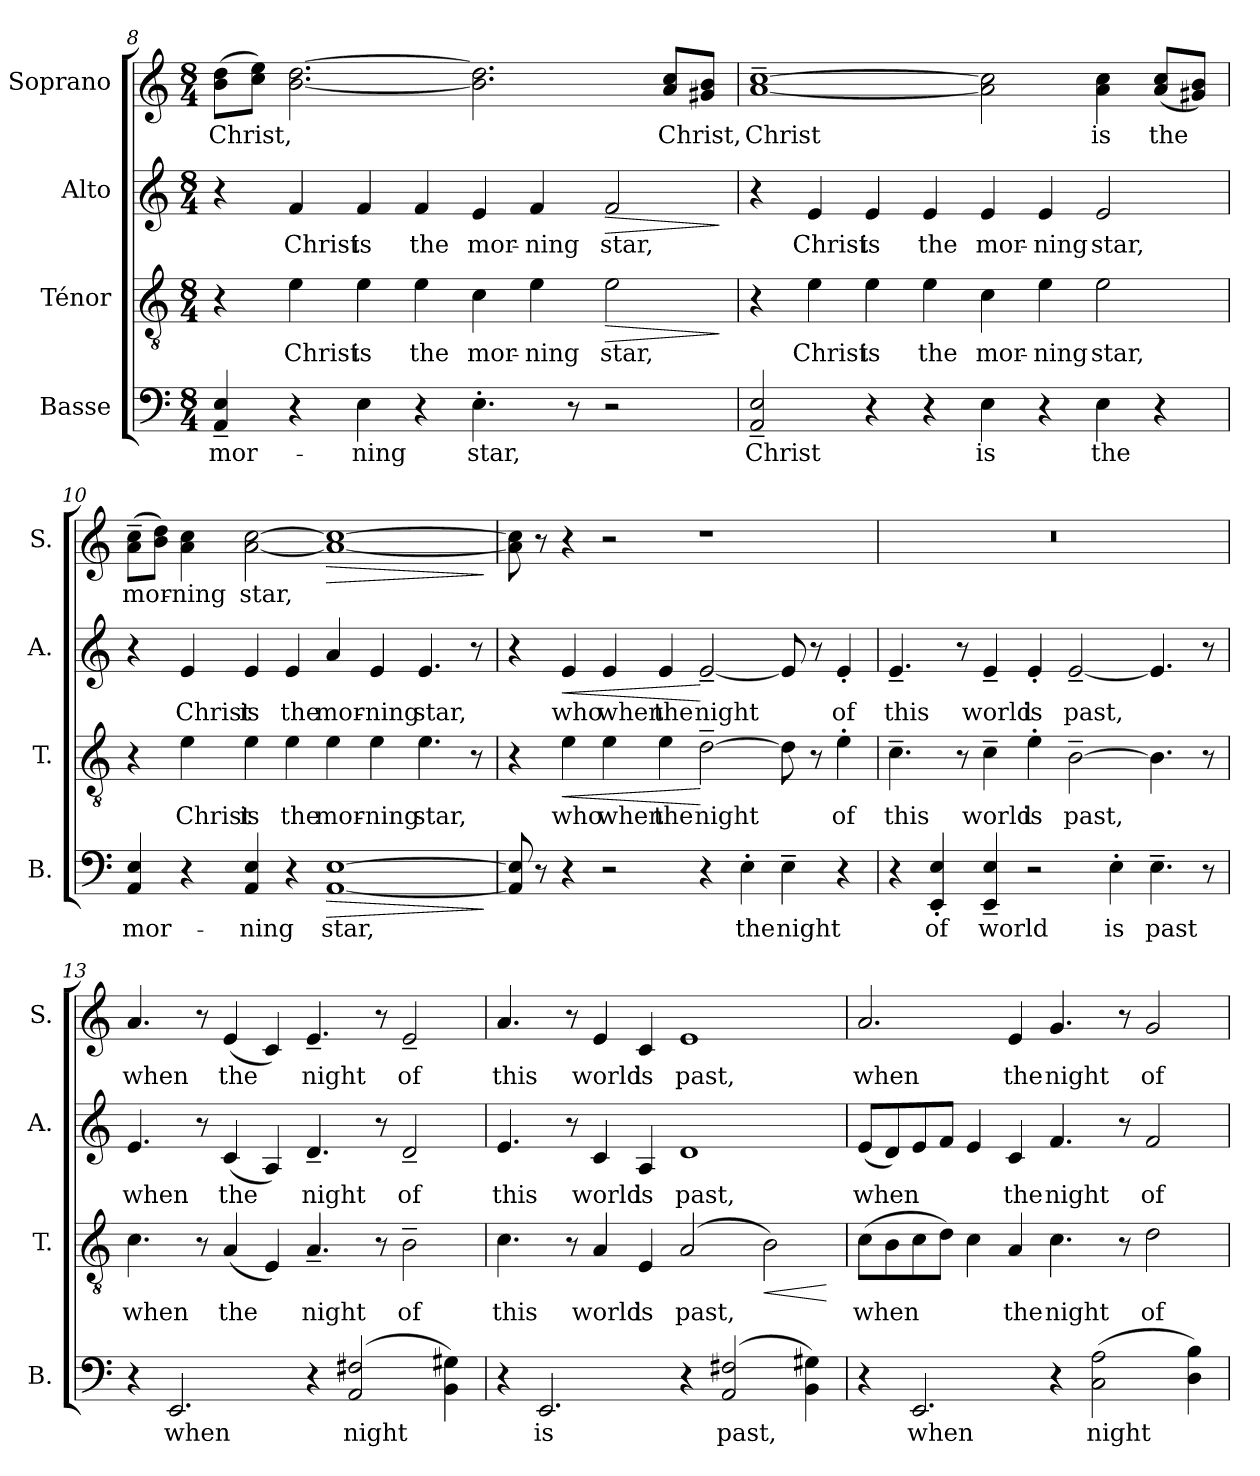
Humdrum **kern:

**kern	**text	**dynam	**kern	**text	**dynam	**kern	**text	**dynam	**kern	**text	**dynam
*part4	*part4	*part4	*part3	*part3	*part3	*part2	*part2	*part2	*part1	*part1	*part1
*staff4	*staff4	*staff4	*staff3	*staff3	*staff3	*staff2	*staff2	*staff2	*staff1	*staff1	*staff1
*I"Basse	*	*	*I"Ténor	*	*	*I"Alto	*	*	*I"Soprano	*	*
*I'B.	*	*	*I'T.	*	*	*I'A.	*	*	*I'S.	*	*
*clefF4	*	*	*clefGv2	*	*	*clefG2	*	*	*clefG2	*	*
*k[]	*	*	*k[]	*	*	*k[]	*	*	*k[]	*	*
*M8/4	*	*	*M8/4	*	*	*M8/4	*	*	*M8/4	*	*
=8	=8	=8	=8	=8	=8	=8	=8	=8	=8	=8	=8
!	!LO:LY:b	!	!	!	!	!	!	!	!	!LO:LY:b	!
4AA/~> 4E/~>	mor-	.	4r	.	.	4r	.	.	(8b\ 8dd\L	Christ,	.
.	.	.	.	.	.	.	.	.	8cc\ 8ee\J)	.	.
!	!	!	!	!LO:LY:b	!	!	!LO:LY:b	!	!	!	!
4r	.	.	4e\	Christ	.	4f/	Christ	.	[2.b\ [2.dd\	.	.
!	!LO:LY:b	!	!	!LO:LY:b	!	!	!LO:LY:b	!	!	!	!
4E\	-ning	.	4e\	is	.	4f/	is	.	.	.	.
!	!	!	!	!LO:LY:b	!	!	!LO:LY:b	!	!	!	!
4r	.	.	4e\	the	.	4f/	the	.	.	.	.
!	!LO:LY:b	!	!	!LO:LY:b	!	!	!LO:LY:b	!	!	!	!
4.E'\	star,	.	4c\	mor-	.	4e/	mor-	.	2.b\] 2.dd\]	.	.
!	!	!	!	!LO:LY:b	!	!	!LO:LY:b	!	!	!	!
.	.	.	4e\	-ning	.	4f/	-ning	.	.	.	.
8r	.	.	.	.	.	.	.	.	.	.	.
!	!	!	!	!LO:LY:b	!LO:HP:b	!	!LO:LY:b	!LO:HP:b	!	!	!
2r	.	.	2e\	star,	>	2f/	star,	>	.	.	.
!	!	!	!	!	!	!	!	!	!	!LO:LY:b	!
.	.	.	.	.	.	.	.	.	8a/ 8cc/L	Christ,	.
.	.	.	.	.	.	.	.	.	8g#X/ 8b/J	.	.
.	.	.	.	.	]	.	.	]	.	.	.
!!LO:LB:g=z
=9	=9	=9	=9	=9	=9	=9	=9	=9	=9	=9	=9
!	!LO:LY:b	!	!	!	!	!	!	!	!	!LO:LY:b	!
2AA/~> 2E/~>	Christ	.	4r	.	.	4r	.	.	[1a~ [1cc~	Christ	.
!	!	!	!	!LO:LY:b	!	!	!LO:LY:b	!	!	!	!
.	.	.	4e\	Christ	.	4e/	Christ	.	.	.	.
!	!	!	!	!LO:LY:b	!	!	!LO:LY:b	!	!	!	!
4r	.	.	4e\	is	.	4e/	is	.	.	.	.
!	!	!	!	!LO:LY:b	!	!	!LO:LY:b	!	!	!	!
4r	.	.	4e\	the	.	4e/	the	.	.	.	.
!	!LO:LY:b	!	!	!LO:LY:b	!	!	!LO:LY:b	!	!	!	!
4E\	is	.	4c\	mor-	.	4e/	mor-	.	2a\] 2cc\]	.	.
!	!	!	!	!LO:LY:b	!	!	!LO:LY:b	!	!	!	!
4r	.	.	4e\	-ning	.	4e/	-ning	.	.	.	.
!	!LO:LY:b	!	!	!LO:LY:b	!	!	!LO:LY:b	!	!	!LO:LY:b	!
4E\	the	.	2e\	star,	.	2e/	star,	.	4a\ 4cc\	is	.
!	!	!	!	!	!	!	!	!	!	!LO:LY:b	!
4r	.	.	.	.	.	.	.	.	(>8a/ 8cc/L	the	.
.	.	.	.	.	.	.	.	.	8g#X/ 8b/J)	.	.
=10	=10	=10	=10	=10	=10	=10	=10	=10	=10	=10	=10
!	!LO:LY:b	!	!	!	!	!	!	!	!	!LO:LY:b	!
4AA/ 4E/	mor-	.	4r	.	.	4r	.	.	(8a\~ 8cc\~L	mor-	.
.	.	.	.	.	.	.	.	.	8b\ 8dd\J)	.	.
!	!	!	!	!LO:LY:b	!	!	!LO:LY:b	!	!	!LO:LY:b	!
4r	.	.	4e\	Christ	.	4e/	Christ	.	4a\ 4cc\	-ning	.
!	!LO:LY:b	!	!	!LO:LY:b	!	!	!LO:LY:b	!	!	!LO:LY:b	!
4AA/ 4E/	-ning	.	4e\	is	.	4e/	is	.	[2a\ [2cc\	star,	.
!	!	!	!	!LO:LY:b	!	!	!LO:LY:b	!	!	!	!
4r	.	.	4e\	the	.	4e/	the	.	.	.	.
!	!LO:LY:b	!LO:HP:b	!	!LO:LY:b	!	!	!LO:LY:b	!	!	!	!LO:HP:b
[1AA [1E	star,	>	4e\	mor-	.	4a/	mor-	.	1a_ 1cc_	.	>
!	!	!	!	!LO:LY:b	!	!	!LO:LY:b	!	!	!	!
.	.	.	4e\	-ning	.	4e/	-ning	.	.	.	.
!	!	!	!	!LO:LY:b	!	!	!LO:LY:b	!	!	!	!
.	.	.	4.e\	star,	.	4.e/	star,	.	.	.	.
.	.	.	8r	.	.	8r	.	.	.	.	.
.	.	]	.	.	.	.	.	.	.	.	]
!!LO:PB:g=z
=11	=11	=11	=11	=11	=11	=11	=11	=11	=11	=11	=11
8AA/] 8E/]	.	.	4r	.	.	4r	.	.	8a\] 8cc\]	.	.
8r	.	.	.	.	.	.	.	.	8r	.	.
!	!	!	!	!LO:LY:b	!LO:HP:b	!	!LO:LY:b	!LO:HP:b	!	!	!
4r	.	.	4e\	who	<	4e/	who	<	4r	.	.
!	!	!	!	!LO:LY:b	!	!	!LO:LY:b	!	!	!	!
2r	.	.	4e\	when	.	4e/	when	.	2r	.	.
!	!	!	!	!LO:LY:b	!	!	!LO:LY:b	!	!	!	!
.	.	.	4e\	the	.	4e/	the	.	.	.	.
!	!	!	!	!LO:LY:b	!	!	!LO:LY:b	!	!	!	!
4r	.	.	[2d~\	night	[	[2e~>/	night	[	1r	.	.
!	!LO:LY:b	!	!	!	!	!	!	!	!	!	!
4E'\	the	.	.	.	.	.	.	.	.	.	.
!	!LO:LY:b	!	!	!	!	!	!	!	!	!	!
4E~\	night	.	8d\]	.	.	8e/]	.	.	.	.	.
.	.	.	8r	.	.	8r	.	.	.	.	.
!	!	!	!	!LO:LY:b	!	!	!LO:LY:b	!	!	!	!
4r	.	.	4e'\	of	.	4e'>/	of	.	.	.	.
=12	=12	=12	=12	=12	=12	=12	=12	=12	=12	=12	=12
!	!	!	!	!LO:LY:b	!	!	!LO:LY:b	!	!	!	!
4r	.	.	4.c~\	this	.	4.e~>/	this	.	0r	.	.
!	!LO:LY:b	!	!	!	!	!	!	!	!	!	!
4EE/'> 4E/'>	of	.	.	.	.	.	.	.	.	.	.
.	.	.	8r	.	.	8r	.	.	.	.	.
!	!LO:LY:b	!	!	!LO:LY:b	!	!	!LO:LY:b	!	!	!	!
4EE/~> 4E/~>	world	.	4c~\	world	.	4e~>/	world	.	.	.	.
!	!	!	!	!LO:LY:b	!	!	!LO:LY:b	!	!	!	!
2r	.	.	4e'\	is	.	4e'>/	is	.	.	.	.
!	!	!	!	!LO:LY:b	!	!	!LO:LY:b	!	!	!	!
.	.	.	[2B~\	past,	.	[2e~>/	past,	.	.	.	.
!	!LO:LY:b	!	!	!	!	!	!	!	!	!	!
4E'\	is	.	.	.	.	.	.	.	.	.	.
!	!LO:LY:b	!	!	!	!	!	!	!	!	!	!
4.E~\	past	.	4.B\]	.	.	4.e/]	.	.	.	.	.
8r	.	.	8r	.	.	8r	.	.	.	.	.
!!LO:LB:g=z
=13	=13	=13	=13	=13	=13	=13	=13	=13	=13	=13	=13
!	!	!	!	!LO:LY:b	!	!	!LO:LY:b	!	!	!LO:LY:b	!
4r	.	.	4.c\	when	.	4.e/	when	.	4.a/	when	.
!	!LO:LY:b	!	!	!	!	!	!	!	!	!	!
2.EE/	when	.	.	.	.	.	.	.	.	.	.
.	.	.	8r	.	.	8r	.	.	8r	.	.
!	!	!	!	!LO:LY:b	!	!	!LO:LY:b	!	!	!LO:LY:b	!
.	.	.	(4A/	the	.	(4c/	the	.	(4e/	the	.
.	.	.	4E/)	.	.	4A/)	.	.	4c/)	.	.
!	!	!	!	!LO:LY:b	!	!	!LO:LY:b	!	!	!LO:LY:b	!
4r	.	.	4.A~>/	night	.	4.d~>/	night	.	4.e~>/	night	.
!	!LO:LY:b	!	!	!	!	!	!	!	!	!	!
(2AA/ 2F#X/	night	.	.	.	.	.	.	.	.	.	.
.	.	.	8r	.	.	8r	.	.	8r	.	.
!	!	!	!	!LO:LY:b	!	!	!LO:LY:b	!	!	!LO:LY:b	!
.	.	.	2B~>\	of	.	2d~>/	of	.	2e~>/	of	.
4BB\ 4G#X\)	.	.	.	.	.	.	.	.	.	.	.
=14	=14	=14	=14	=14	=14	=14	=14	=14	=14	=14	=14
!	!	!	!	!LO:LY:b	!	!	!LO:LY:b	!	!	!LO:LY:b	!
4r	.	.	4.c\	this	.	4.e/	this	.	4.a/	this	.
!	!LO:LY:b	!	!	!	!	!	!	!	!	!	!
2.EE/	is	.	.	.	.	.	.	.	.	.	.
.	.	.	8r	.	.	8r	.	.	8r	.	.
!	!	!	!	!LO:LY:b	!	!	!LO:LY:b	!	!	!LO:LY:b	!
.	.	.	4A/	world	.	4c/	world	.	4e/	world	.
!	!	!	!	!LO:LY:b	!	!	!LO:LY:b	!	!	!LO:LY:b	!
.	.	.	4E/	is	.	4A/	is	.	4c/	is	.
!	!	!	!	!LO:LY:b	!	!	!LO:LY:b	!	!	!LO:LY:b	!
4r	.	.	(2A/	past,	.	1d	past,	.	1e	past,	.
!	!LO:LY:b	!	!	!	!	!	!	!	!	!	!
(2AA/ 2F#X/	past,	.	.	.	.	.	.	.	.	.	.
!	!	!	!	!	!LO:HP:b	!	!	!	!	!	!
.	.	.	2B\)	.	<	.	.	.	.	.	.
4BB\ 4G#X\)	.	.	.	.	.	.	.	.	.	.	.
.	.	.	.	.	[	.	.	.	.	.	.
=15	=15	=15	=15	=15	=15	=15	=15	=15	=15	=15	=15
!	!	!	!	!LO:LY:b	!	!	!LO:LY:b	!	!	!LO:LY:b	!
4r	.	.	(8c\L	when	.	(>8e/L	when	.	2.a/	when	.
.	.	.	8B\	.	.	8d/)	.	.	.	.	.
!	!LO:LY:b	!	!	!	!	!	!	!	!	!	!
2.EE/	when	.	8c\	.	.	8e/	.	.	.	.	.
.	.	.	8d\J)	.	.	8f/J	.	.	.	.	.
.	.	.	4c\	.	.	4e/	.	.	.	.	.
!	!	!	!	!LO:LY:b	!	!	!LO:LY:b	!	!	!LO:LY:b	!
.	.	.	4A/	the	.	4c/	the	.	4e/	the	.
!	!	!	!	!LO:LY:b	!	!	!LO:LY:b	!	!	!LO:LY:b	!
4r	.	.	4.c\	night	.	4.f/	night	.	4.g/	night	.
!	!LO:LY:b	!	!	!	!	!	!	!	!	!	!
(2C\ 2A\	night	.	.	.	.	.	.	.	.	.	.
.	.	.	8r	.	.	8r	.	.	8r	.	.
!	!	!	!	!LO:LY:b	!	!	!LO:LY:b	!	!	!LO:LY:b	!
.	.	.	2d\	of	.	2f/	of	.	2g/	of	.
4D\ 4B\)	.	.	.	.	.	.	.	.	.	.	.
=	=	=	=	=	=	=	=	=	=	=	=
*-	*-	*-	*-	*-	*-	*-	*-	*-	*-	*-	*-
